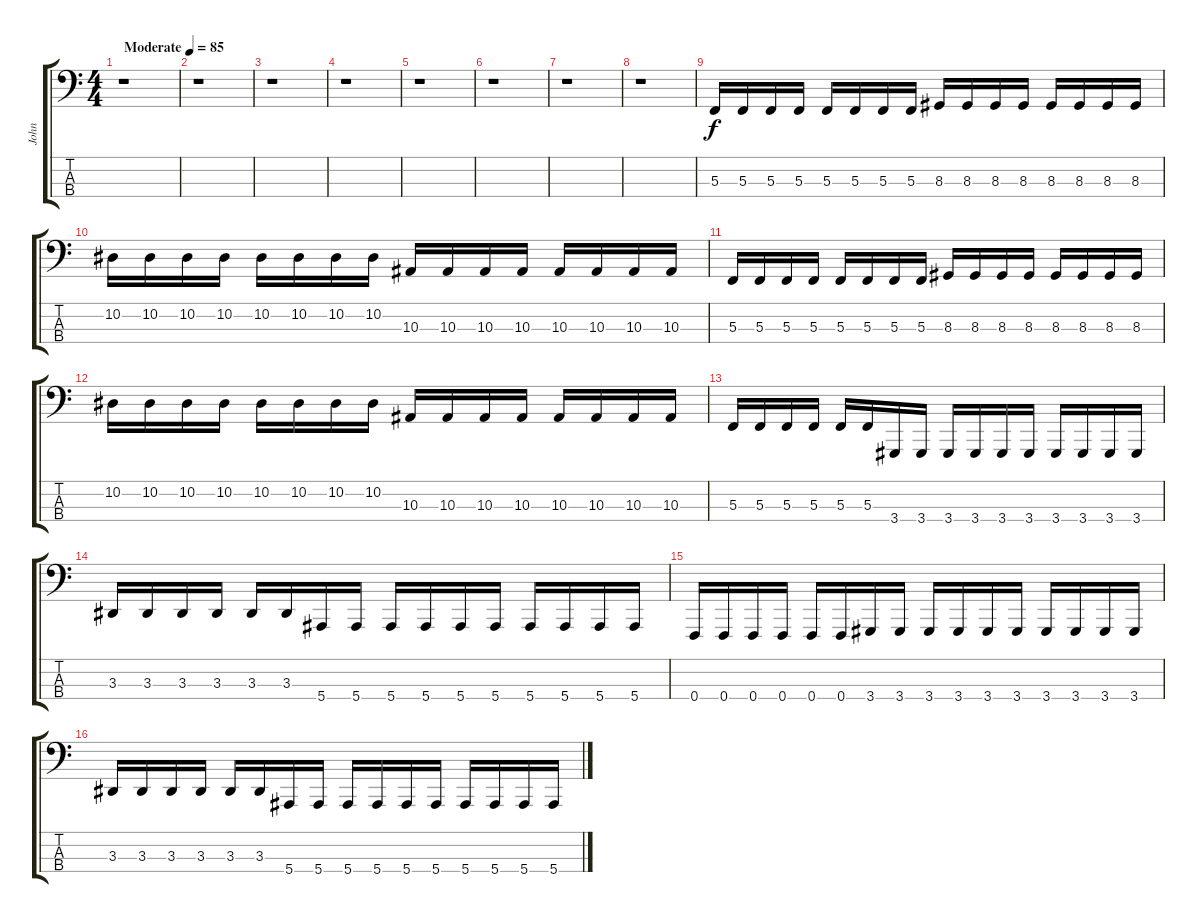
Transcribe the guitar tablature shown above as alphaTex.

\track ("John" "John") {instrument electricbasspick}
\staff {score tabs}
\tuning (Bb1 F1 C1 F0) {hide}
\ts (4 4)
\tempo (85 "Moderate")
\clef f4
\ks c
r.1{dy f instrument electricbasspick} |
r.1 |
r.1 |
r.1 |
r.1 |
r.1 |
r.1 |
r.1 |
5.3.16 5.3.16 5.3.16 5.3.16 5.3.16 5.3.16 5.3.16 5.3.16 8.3.16 8.3.16 8.3.16 8.3.16 8.3.16 8.3.16 8.3.16 8.3.16 |
10.2.16 10.2.16 10.2.16 10.2.16 10.2.16 10.2.16 10.2.16 10.2.16 10.3.16 10.3.16 10.3.16 10.3.16 10.3.16 10.3.16 10.3.16 10.3.16 |
5.3.16 5.3.16 5.3.16 5.3.16 5.3.16 5.3.16 5.3.16 5.3.16 8.3.16 8.3.16 8.3.16 8.3.16 8.3.16 8.3.16 8.3.16 8.3.16 |
10.2.16 10.2.16 10.2.16 10.2.16 10.2.16 10.2.16 10.2.16 10.2.16 10.3.16 10.3.16 10.3.16 10.3.16 10.3.16 10.3.16 10.3.16 10.3.16 |
5.3.16 5.3.16 5.3.16 5.3.16 5.3.16 5.3.16 3.4.16 3.4.16 3.4.16 3.4.16 3.4.16 3.4.16 3.4.16 3.4.16 3.4.16 3.4.16 |
3.3.16 3.3.16 3.3.16 3.3.16 3.3.16 3.3.16 5.4.16 5.4.16 5.4.16 5.4.16 5.4.16 5.4.16 5.4.16 5.4.16 5.4.16 5.4.16 |
0.4.16 0.4.16 0.4.16 0.4.16 0.4.16 0.4.16 3.4.16 3.4.16 3.4.16 3.4.16 3.4.16 3.4.16 3.4.16 3.4.16 3.4.16 3.4.16 |
3.3.16 3.3.16 3.3.16 3.3.16 3.3.16 3.3.16 5.4.16 5.4.16 5.4.16 5.4.16 5.4.16 5.4.16 5.4.16 5.4.16 5.4.16 5.4.16
